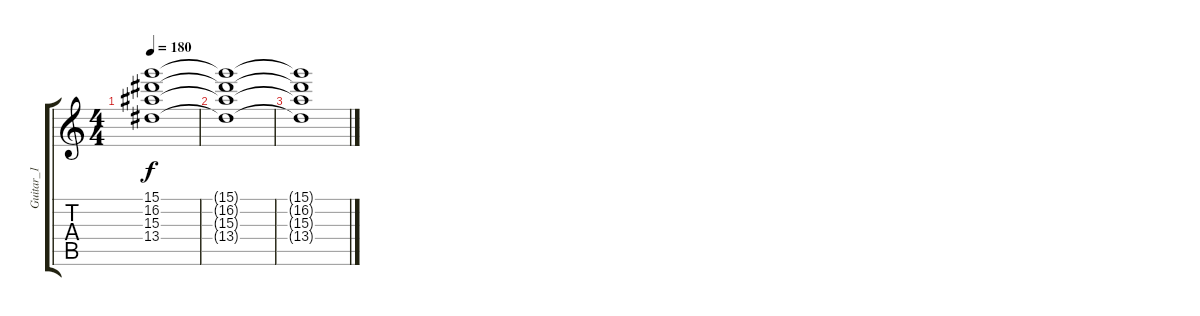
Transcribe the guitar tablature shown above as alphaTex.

\track ("Guitar_1" "Guitar_1") {instrument distortionguitar}
\staff {score tabs}
\tuning (E4 B3 G3 D3 A2 E2) {hide}
\ts (4 4)
\tempo 180
\clef g2
\ks c
(15.1{t} 16.2{t} 15.3{t} 13.4{t}).1{dy f} |
(15.1{t} 16.2{t} 15.3{t} 13.4{t}).1 |
(15.1{t} 16.2{t} 15.3{t} 13.4{t}).1
